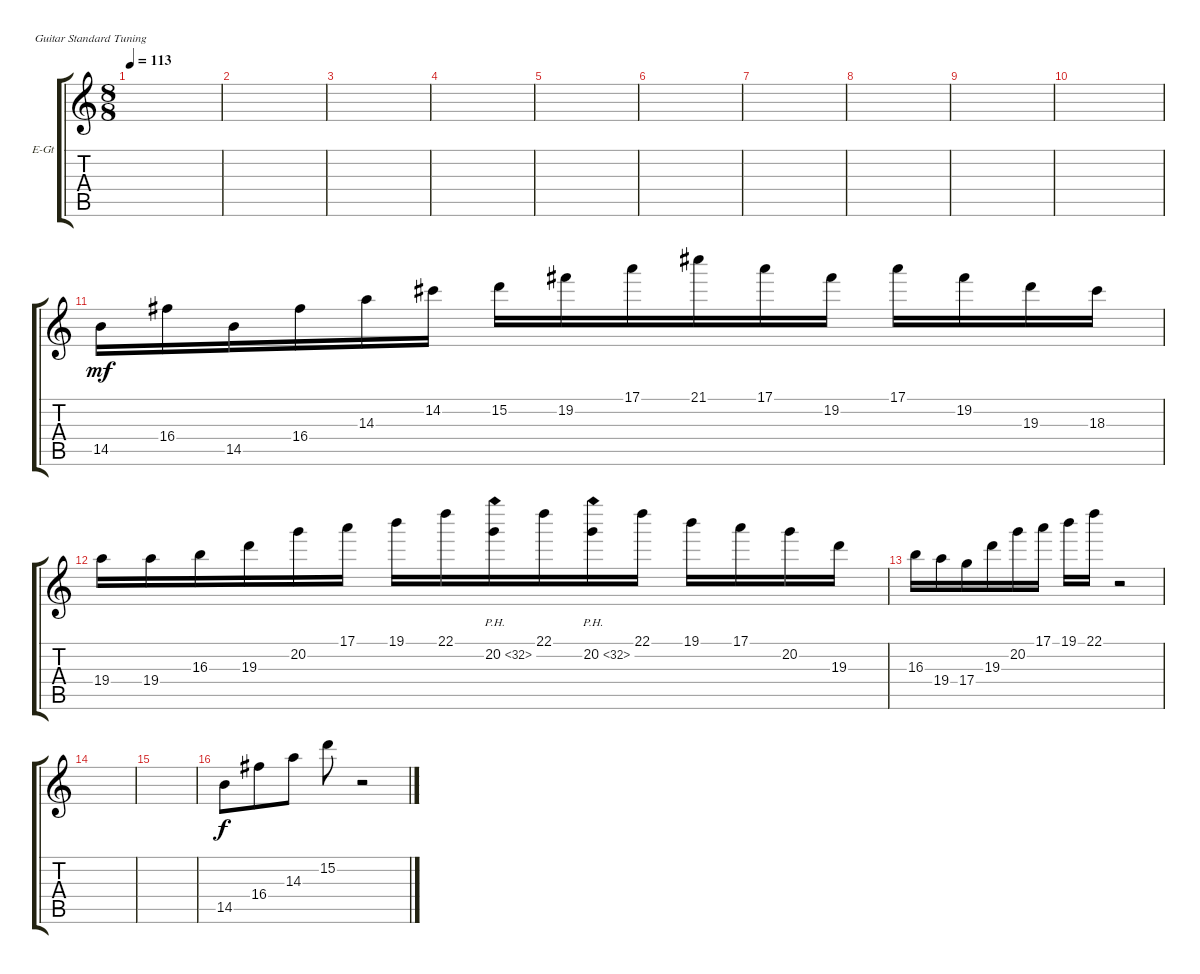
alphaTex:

\defaultSystemsLayout 4
\bracketExtendMode groupsimilarinstruments
\firstSystemTrackNameOrientation horizontal
\otherSystemsTrackNameOrientation horizontal
\track ("Tertiary" "E-Gt") {instrument electricguitarclean}
\staff {score tabs}
\tuning (E4 B3 G3 D3 A2 E2)
\ts (8 8)
\tempo 113
\clef g2
\ks c
|
|
|
|
|
|
|
|
|
|
14.5.16{dy mf} 16.4.16 14.5.16 16.4.16 14.3.16 14.2.16 15.2.16 19.2.16 17.1.16 21.1.16 17.1.16 19.2.16 17.1.16 19.2.16 19.3.16 18.3.16 |
19.4.16 19.4.16 16.3.16 19.3.16 20.2.16 17.1.16 19.1.16 22.1.16 20.2{ph 12}.16 22.1.16 20.2{ph 12}.16 22.1.16 19.1.16 17.1.16 20.2.16 19.3.16 |
16.3.16 19.4.16 17.4.16 19.3.16 20.2.16 17.1.16 19.1.16 22.1.16 r.2 |
|
|
14.5.8{dy f} 16.4.8 14.3.8 15.2.8 r.2
